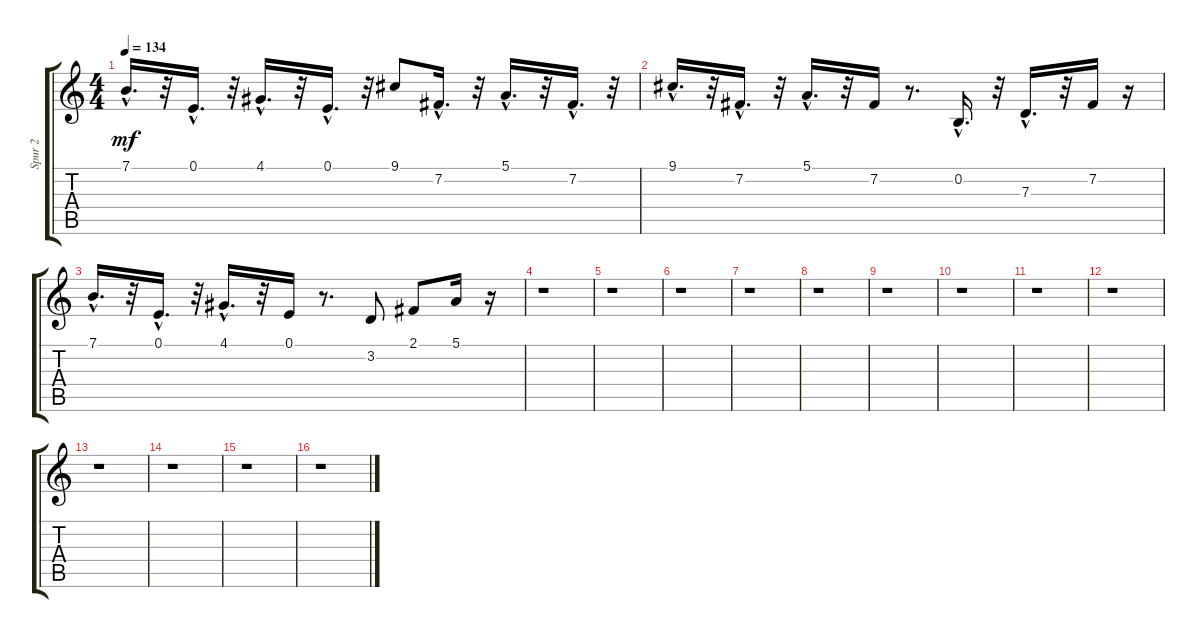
\track ("Spur 2" "Spur 2") {instrument vibraphone}
\staff {score tabs}
\tuning (E4 B3 G3 D3 A2 E2) {hide}
\ts (4 4)
\tempo 134
\clef g2
\ks c
7.1{hac}.16{d dy mf} r.32 0.1{hac}.16{d} r.32 4.1{hac}.16{d} r.32 0.1{hac}.16{d} r.32 9.1.8 7.2{hac}.16{d} r.32 5.1{hac}.16{d} r.32 7.2{hac}.16{d} r.32 |
9.1{hac}.16{d} r.32 7.2{hac}.16{d} r.32 5.1{hac}.16{d} r.32 7.2.16 r.8{d} 0.2{hac}.16{d} r.32 7.3{hac}.16{d} r.32 7.2.16 r.16 |
7.1{hac}.16{d} r.32 0.1{hac}.16{d} r.32 4.1{hac}.16{d} r.32 0.1.16 r.8{d} 3.2.8 2.1.8 5.1.16 r.16 |
r.1 |
r.1 |
r.1 |
r.1 |
r.1 |
r.1 |
r.1 |
r.1 |
r.1 |
r.1 |
r.1 |
r.1 |
r.1
